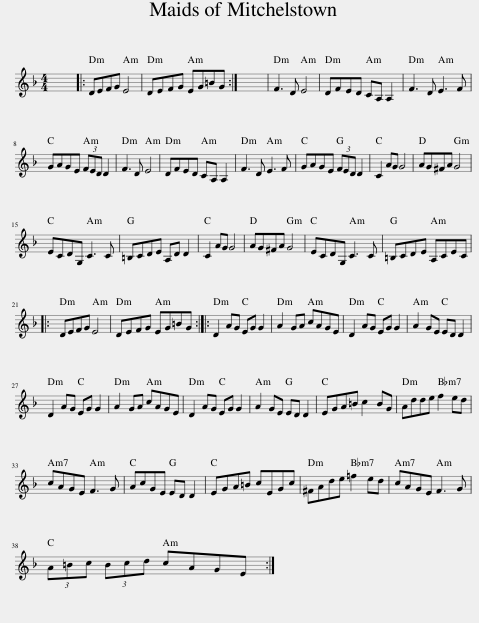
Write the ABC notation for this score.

X:1
L:1/8
M:4/4
I:linebreak $
K:Dmin
V:1 treble
V:1
 x8 |: DEFG E4 | DEFG EG=BG :| x8 | F3 D E4 | %5
 DFED CA, A,2 | F3 D E3 F |$ GAGE (3FED D2 | F3 D E4 | DFED CA, A,2 | %10
 F3 D E3 F | GAGE (3FED D2 | C2 AG G4 | AG^FA G4 |$ ECDG, C3 C | %15
 =B,CDE A,D D2 | C2 AG G4 | AG^FA G4 | ECDG, C3 C | =B,CDE A,CEC |:$ %20
 DEFG E4 | DEFG EG=BG :: D2 AG EG G2 | A2 GA cAGE | D2 AG EG G2 | %25
 A2 GE ED D2 |$ D2 AG EG G2 | A2 GA cAGE | D2 AG EG G2 | A2 GE ED D2 | %30
 EGA=B c2 BG | Adde f2 ed |$ cAGE F3 G | AcGE ED D2 | EGA=B cEGc | %35
 ^FAde =f2 ed | cAGE F3 G |$ (3A=Bc (3Bcd cAGE :| %38
